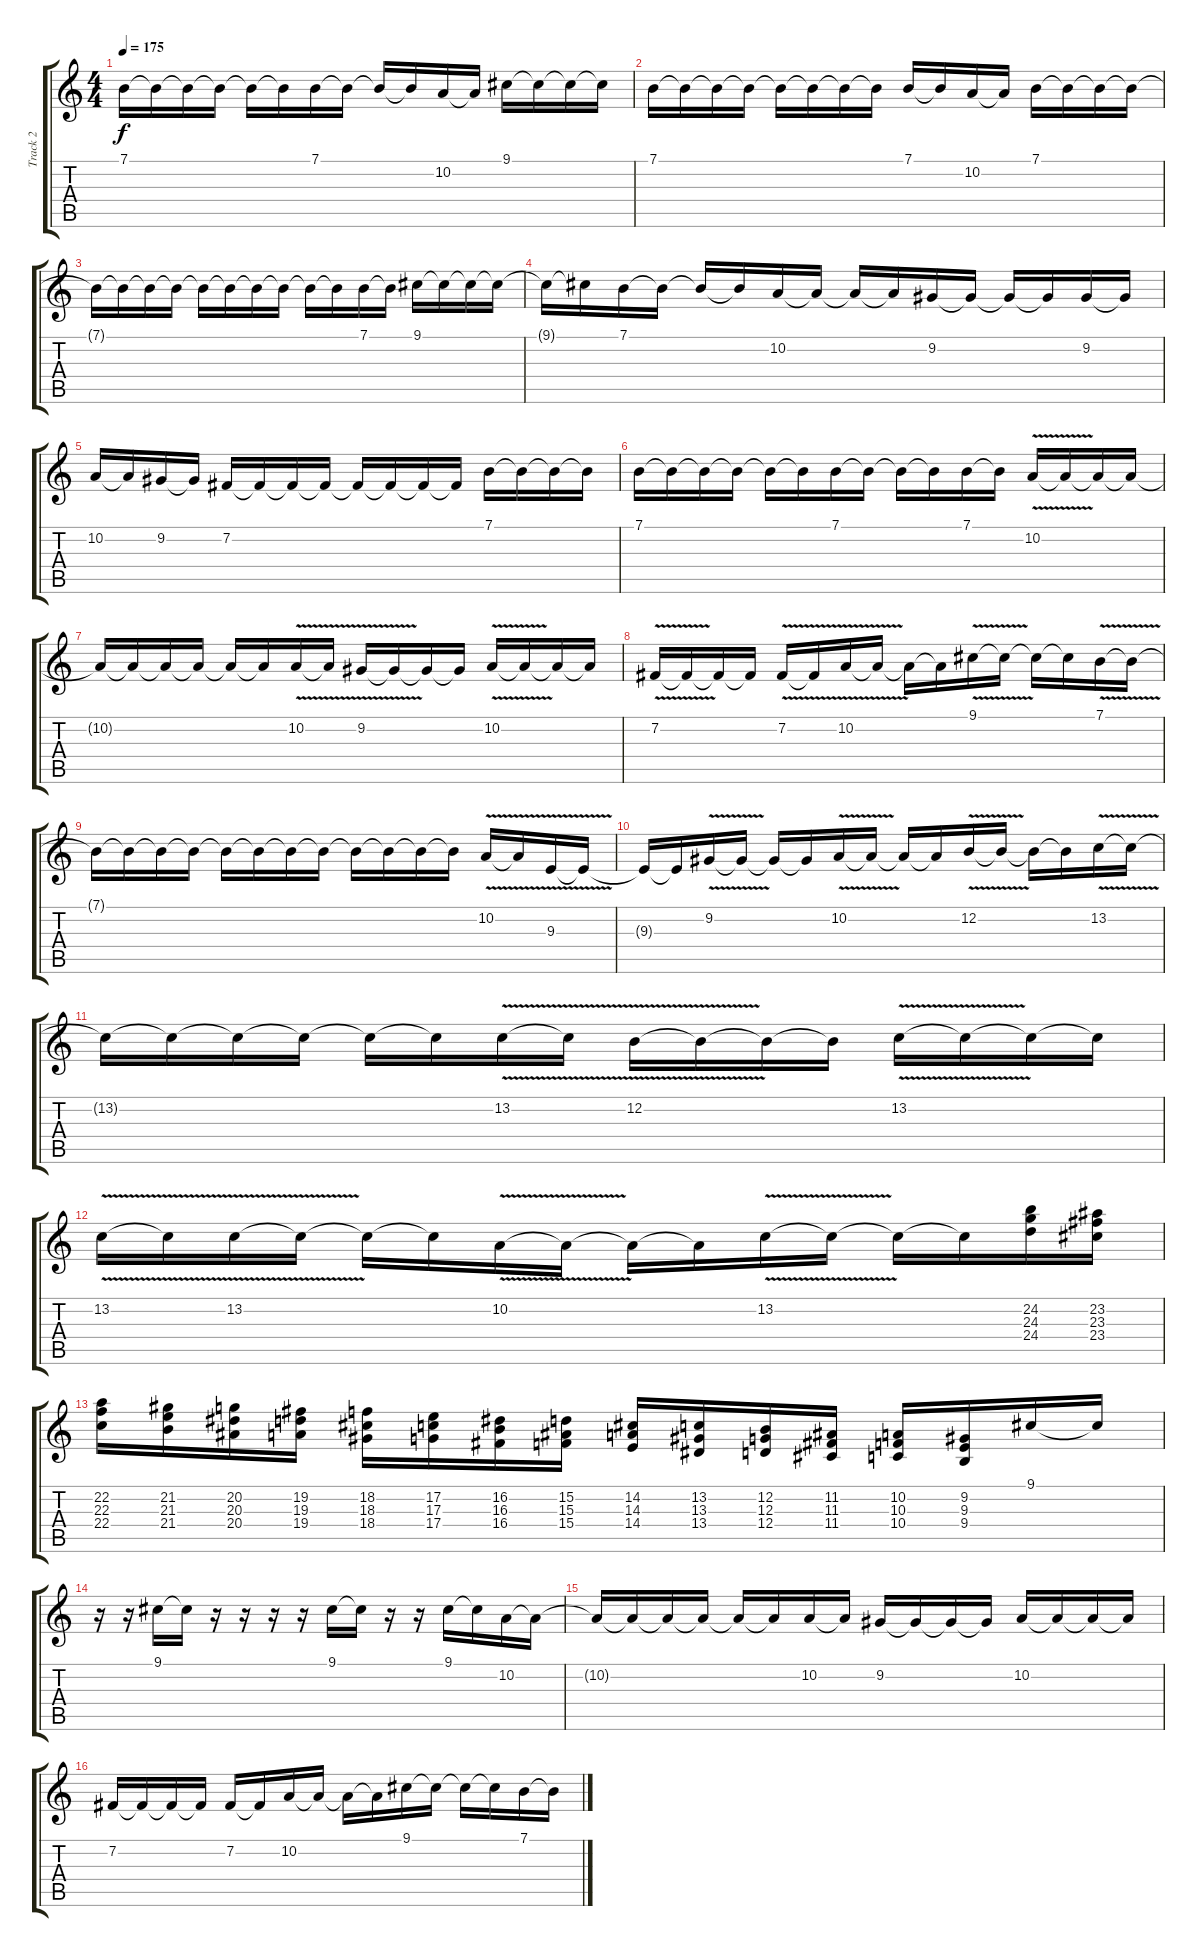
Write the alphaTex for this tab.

\track ("Track 2" "Track 2") {instrument lead5charang}
\staff {score tabs}
\tuning (E4 B3 G3 D3 A2 E2) {hide}
\ts (4 4)
\tempo 175
\clef g2
\ks c
7.1{t}.16{dy f} 7.1{t}.16 7.1{t}.16 7.1{t}.16 7.1{t}.16 7.1{t}.16 7.1.16 7.1{t}.16 7.1{t}.16 7.1{t}.16 10.2.16 10.2{t}.16 9.1.16 9.1{t}.16 9.1{t}.16 9.1{t}.16 |
7.1.16 7.1{t}.16 7.1{t}.16 7.1{t}.16 7.1{t}.16 7.1{t}.16 7.1{t}.16 7.1{t}.16 7.1.16 7.1{t}.16 10.2.16 10.2{t}.16 7.1.16 7.1{t}.16 7.1{t}.16 7.1{t}.16 |
7.1{t}.16 7.1{t}.16 7.1{t}.16 7.1{t}.16 7.1{t}.16 7.1{t}.16 7.1{t}.16 7.1{t}.16 7.1{t}.16 7.1{t}.16 7.1.16 7.1{t}.16 9.1.16 9.1{t}.16 9.1{t}.16 9.1{t}.16 |
9.1{t}.16 9.1{t}.16 7.1.16 7.1{t}.16 7.1{t}.16 7.1{t}.16 10.2.16 10.2{t}.16 10.2{t}.16 10.2{t}.16 9.2.16 9.2{t}.16 9.2{t}.16 9.2{t}.16 9.2.16 9.2{t}.16 |
10.2.16 10.2{t}.16 9.2.16 9.2{t}.16 7.2.16 7.2{t}.16 7.2{t}.16 7.2{t}.16 7.2{t}.16 7.2{t}.16 7.2{t}.16 7.2{t}.16 7.1.16 7.1{t}.16 7.1{t}.16 7.1{t}.16 |
7.1.16 7.1{t}.16 7.1{t}.16 7.1{t}.16 7.1{t}.16 7.1{t}.16 7.1.16 7.1{t}.16 7.1{t}.16 7.1{t}.16 7.1.16 7.1{t}.16 10.2{v}.16 10.2{t}.16 10.2{t}.16 10.2{t}.16 |
10.2{t}.16 10.2{t}.16 10.2{t}.16 10.2{t}.16 10.2{t}.16 10.2{t}.16 10.2{v}.16 10.2{t}.16 9.2{v}.16 9.2{t}.16 9.2{t}.16 9.2{t}.16 10.2{v}.16 10.2{t}.16 10.2{t}.16 10.2{t}.16 |
7.2{v}.16 7.2{t}.16 7.2{t}.16 7.2{t}.16 7.2{v}.16 7.2{t}.16 10.2{v}.16 10.2{t}.16 10.2{t}.16 10.2{t}.16 9.1{v}.16 9.1{t}.16 9.1{t}.16 9.1{t}.16 7.1{v}.16 7.1{t}.16 |
7.1{t}.16 7.1{t}.16 7.1{t}.16 7.1{t}.16 7.1{t}.16 7.1{t}.16 7.1{t}.16 7.1{t}.16 7.1{t}.16 7.1{t}.16 7.1{t}.16 7.1{t}.16 10.2{v}.16 10.2{t}.16 9.3{v}.16 9.3{t}.16 |
9.3{t}.16 9.3{t}.16 9.2{v}.16 9.2{t}.16 9.2{t}.16 9.2{t}.16 10.2{v}.16 10.2{t}.16 10.2{t}.16 10.2{t}.16 12.2{v}.16 12.2{t}.16 12.2{t}.16 12.2{t}.16 13.2{v}.16 13.2{t}.16 |
13.2{t}.16 13.2{t}.16 13.2{t}.16 13.2{t}.16 13.2{t}.16 13.2{t}.16 13.2{v}.16 13.2{t}.16 12.2{v}.16 12.2{t}.16 12.2{t}.16 12.2{t}.16 13.2{v}.16 13.2{t}.16 13.2{t}.16 13.2{t}.16 |
13.2{v}.16 13.2{t}.16 13.2{v}.16 13.2{t}.16 13.2{t}.16 13.2{t}.16 10.2{v}.16 10.2{t}.16 10.2{t}.16 10.2{t}.16 13.2{v}.16 13.2{t}.16 13.2{t}.16 13.2{t}.16 (24.2 24.3 24.4).16 (23.2 23.3 23.4).16 |
(22.2 22.3 22.4).16 (21.2 21.3 21.4).16 (20.2 20.3 20.4).16 (19.2 19.3 19.4).16 (18.2 18.3 18.4).16 (17.2 17.3 17.4).16 (16.2 16.3 16.4).16 (15.2 15.3 15.4).16 (14.2 14.3 14.4).16 (13.2 13.3 13.4).16 (12.2 12.3 12.4).16 (11.2 11.3 11.4).16 (10.2 10.3 10.4).16 (9.2 9.3 9.4).16 9.1.16 9.1{t}.16 |
r.16 r.16 9.1.16 9.1{t}.16 r.16 r.16 r.16 r.16 9.1.16 9.1{t}.16 r.16 r.16 9.1.16 9.1{t}.16 10.2.16 10.2{t}.16 |
10.2{t}.16 10.2{t}.16 10.2{t}.16 10.2{t}.16 10.2{t}.16 10.2{t}.16 10.2.16 10.2{t}.16 9.2.16 9.2{t}.16 9.2{t}.16 9.2{t}.16 10.2.16 10.2{t}.16 10.2{t}.16 10.2{t}.16 |
7.2.16 7.2{t}.16 7.2{t}.16 7.2{t}.16 7.2.16 7.2{t}.16 10.2.16 10.2{t}.16 10.2{t}.16 10.2{t}.16 9.1.16 9.1{t}.16 9.1{t}.16 9.1{t}.16 7.1.16 7.1{t}.16
